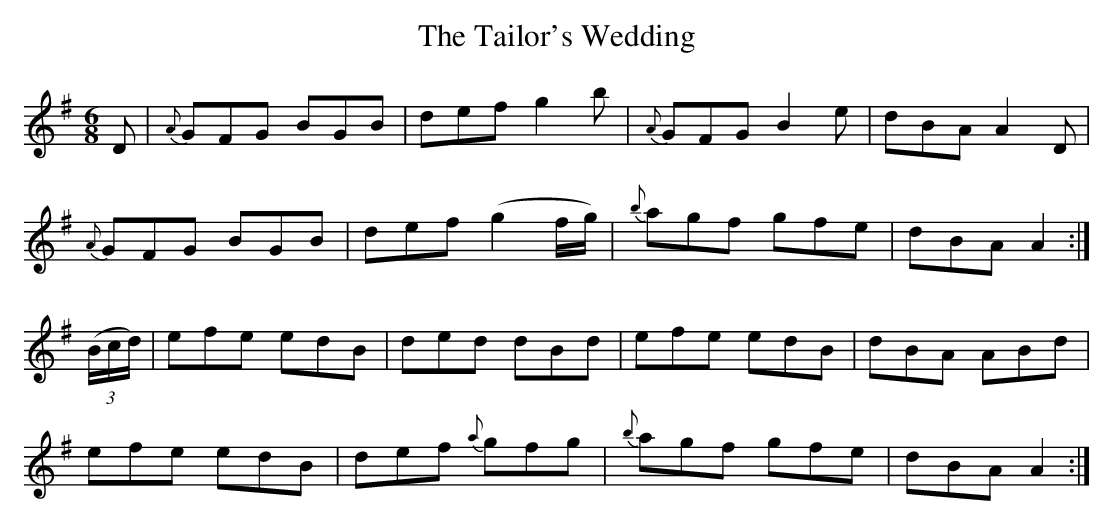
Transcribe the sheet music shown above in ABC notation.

X:1
T: The Tailor's Wedding
M: 6/8
L: 1/8
K: G
D|{A}GFG BGB|def g2b|{A}GFG B2e|dBA A2D|
{A}GFG BGB|def (g2f/g/)|{b}agf gfe|dBA A2:|
(3(B/c/d/)|efe edB|ded dBd|efe edB|dBA ABd|
efe edB|def {a}gfg|{b}agf gfe|dBA A2:|
